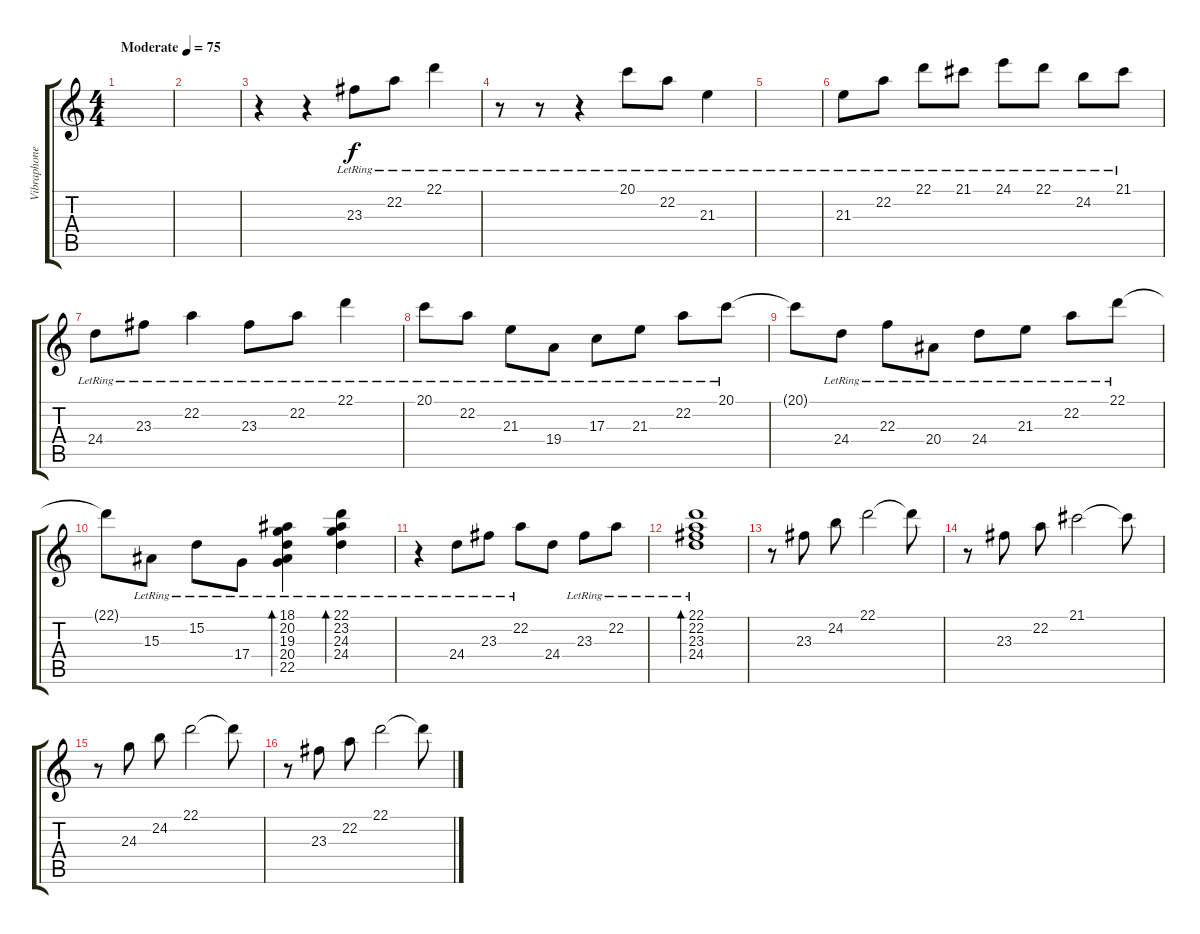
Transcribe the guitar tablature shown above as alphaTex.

\track ("Vibraphone" "Vibraphone") {instrument vibraphone}
\staff {score tabs}
\tuning (E4 B3 G3 D3 A2 E2) {hide}
\ts (4 4)
\tempo (75 "Moderate")
\clef g2
\ks c
|
|
r.4 r.4 23.3{lr}.8 22.2{lr}.8 22.1{lr}.4 |
r.8 r.8 r.4 20.1{lr}.8 22.2{lr}.8 21.3{lr}.4 |
|
21.3{lr}.8 22.2{lr}.8 22.1{lr}.8 21.1{lr}.8 24.1{lr}.8 22.1{lr}.8 24.2{lr}.8 21.1{lr}.8 |
24.4{lr}.8 23.3{lr}.8 22.2{lr}.4 23.3{lr}.8 22.2{lr}.8 22.1{lr}.4 |
20.1{lr}.8 22.2{lr}.8 21.3{lr}.8 19.4{lr}.8 17.3{lr}.8 21.3{lr}.8 22.2{lr}.8 20.1{lr}.8 |
20.1{t}.8 24.4{lr}.8 22.3{lr}.8 20.4{lr}.8 24.4{lr}.8 21.3{lr}.8 22.2{lr}.8 22.1{lr}.8 |
22.1{t}.8 15.3{lr}.8 15.2{lr}.8 17.4{lr}.8 (18.1{lr} 20.2{lr} 19.3{lr} 20.4{lr} 22.5{lr}).4{bd 120} (22.1{lr} 23.2{lr} 24.3{lr} 24.4{lr}).4{bd 120} |
r.4 24.4{lr}.8 23.3{lr}.8 22.2{lr}.8 24.4.8 23.3{lr}.8 22.2{lr}.8 |
(22.1{lr} 22.2{lr} 23.3{lr} 24.4{lr}).1{bd 120} |
r.8 23.3.8 24.2.8 22.1.2 22.1{t}.8 |
r.8 23.3.8 22.2.8 21.1.2 21.1{t}.8 |
r.8 24.3.8 24.2.8 22.1.2 22.1{t}.8 |
r.8 23.3.8 22.2.8 22.1.2 22.1{t}.8
